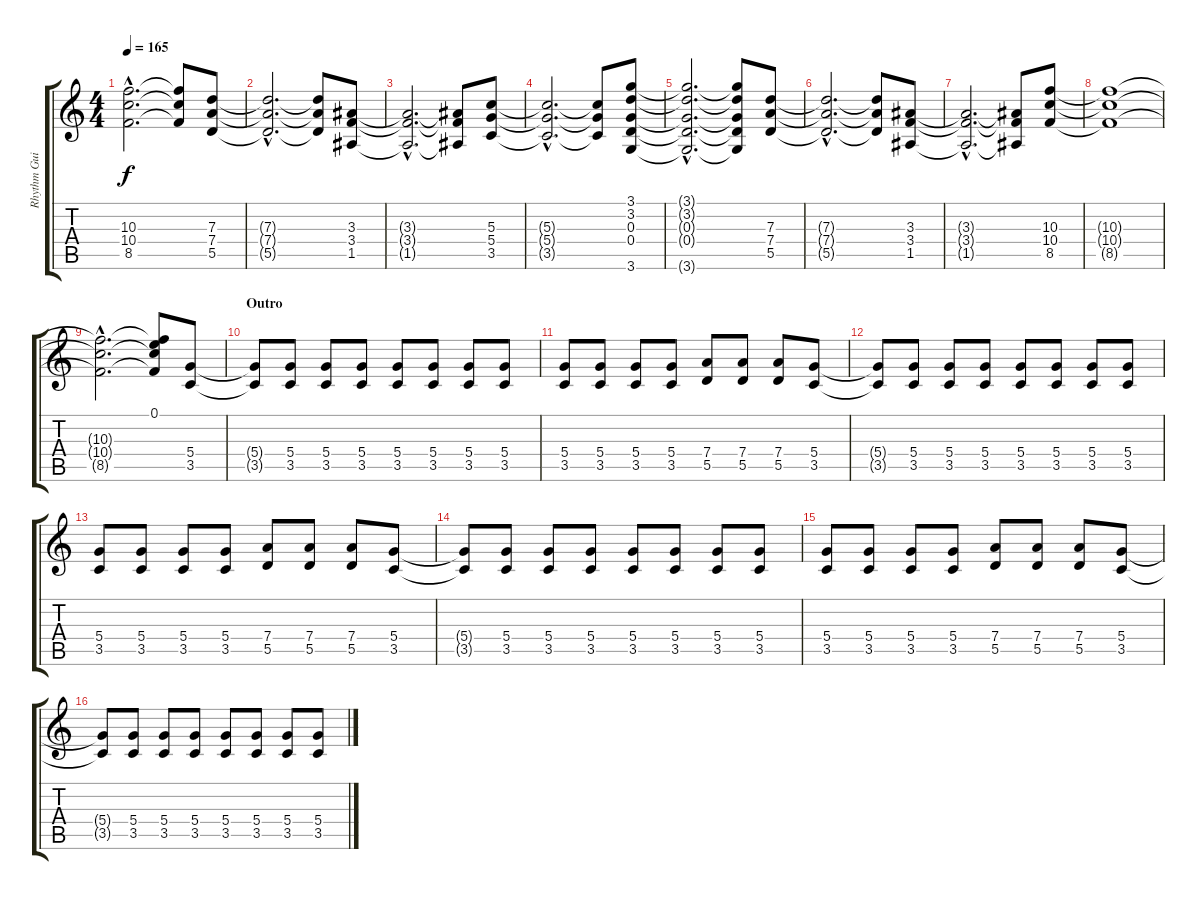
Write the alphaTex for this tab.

\track ("Rhythm Guitar (Dave)" "Rhythm Gui") {instrument overdrivenguitar}
\staff {score tabs}
\tuning (E4 B3 G3 D3 A2 E2) {hide}
\ts (4 4)
\tempo 165
\clef g2
\ks c
(10.3{hac t} 10.4{hac t} 8.5{hac t}).2{d dy f} (10.3{t} 10.4{t} 8.5{t}).8 (7.3 7.4 5.5).8 |
(7.3{hac t} 7.4{hac t} 5.5{hac t}).2{d} (7.3{t} 7.4{t} 5.5{t}).8 (3.3 3.4 1.5).8 |
(3.3{hac t} 3.4{hac t} 1.5{hac t}).2{d} (3.3{t} 3.4{t} 1.5{t}).8 (5.3 5.4 3.5).8 |
(5.3{hac t} 5.4{hac t} 3.5{hac t}).2{d} (5.3{t} 5.4{t} 3.5{t}).8 (3.1 3.2 0.3 0.4 3.6).8 |
(3.1{hac t} 3.2{hac t} 0.3{hac t} 0.4{hac t} 3.6{hac t}).2{d} (3.1{t} 3.2{t} 0.3{t} 0.4{t} 3.6{t}).8 (7.3 7.4 5.5).8 |
(7.3{hac t} 7.4{hac t} 5.5{hac t}).2{d} (7.3{t} 7.4{t} 5.5{t}).8 (3.3 3.4 1.5).8 |
(3.3{hac t} 3.4{hac t} 1.5{hac t}).2{d} (3.3{t} 3.4{t} 1.5{t}).8 (10.3 10.4 8.5).8 |
(10.3{t} 10.4{t} 8.5{t}).1 |
(10.3{hac t} 10.4{hac t} 8.5{hac t}).2{d} (0.1 10.3{t} 10.4{t} 8.5{t}).8 (5.4 3.5).8 |
\section ("" "Outro")
(5.4{t} 3.5{t}).8 (5.4 3.5).8 (5.4 3.5).8 (5.4 3.5).8 (5.4 3.5).8 (5.4 3.5).8 (5.4 3.5).8 (5.4 3.5).8 |
(5.4 3.5).8 (5.4 3.5).8 (5.4 3.5).8 (5.4 3.5).8 (7.4 5.5).8 (7.4 5.5).8 (7.4 5.5).8 (5.4 3.5).8 |
(5.4{t} 3.5{t}).8 (5.4 3.5).8 (5.4 3.5).8 (5.4 3.5).8 (5.4 3.5).8 (5.4 3.5).8 (5.4 3.5).8 (5.4 3.5).8 |
(5.4 3.5).8 (5.4 3.5).8 (5.4 3.5).8 (5.4 3.5).8 (7.4 5.5).8 (7.4 5.5).8 (7.4 5.5).8 (5.4 3.5).8 |
(5.4{t} 3.5{t}).8 (5.4 3.5).8 (5.4 3.5).8 (5.4 3.5).8 (5.4 3.5).8 (5.4 3.5).8 (5.4 3.5).8 (5.4 3.5).8 |
(5.4 3.5).8 (5.4 3.5).8 (5.4 3.5).8 (5.4 3.5).8 (7.4 5.5).8 (7.4 5.5).8 (7.4 5.5).8 (5.4 3.5).8 |
(5.4{t} 3.5{t}).8 (5.4 3.5).8 (5.4 3.5).8 (5.4 3.5).8 (5.4 3.5).8 (5.4 3.5).8 (5.4 3.5).8 (5.4 3.5).8
